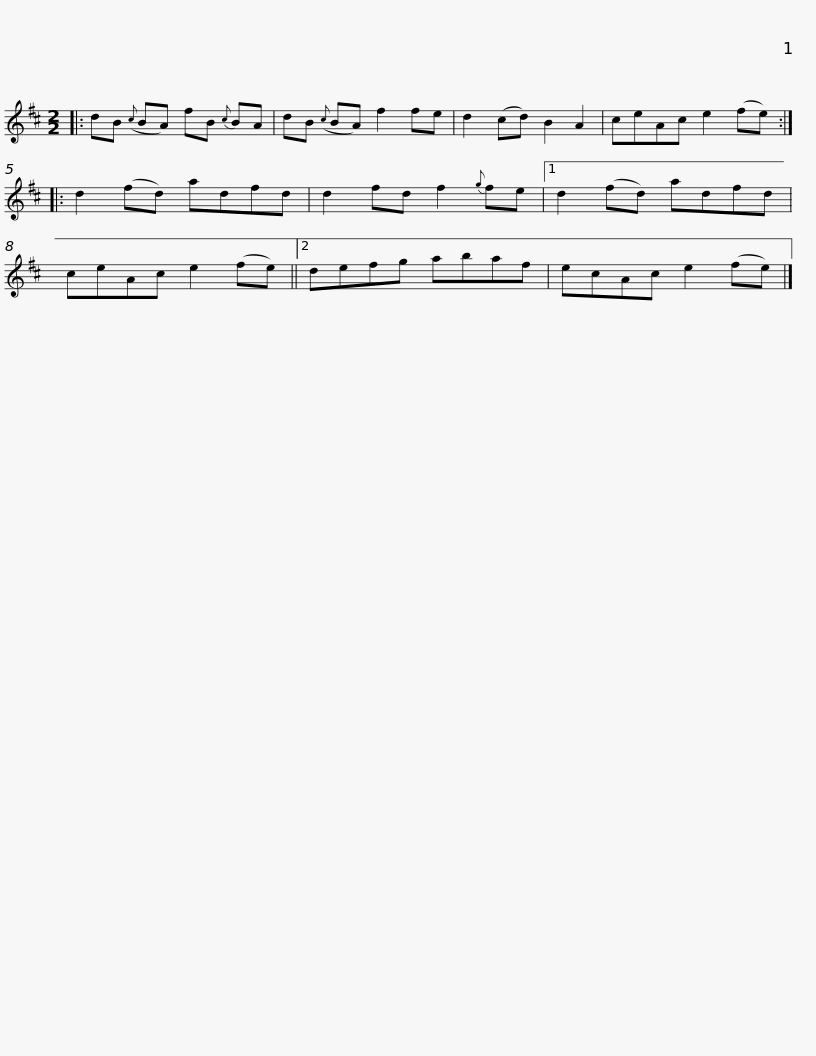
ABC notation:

X:1
L:1/8
M:2/2
I:linebreak $
K:D
V:1 treble
V:1
|: dB({c} BA) fB{c} BA | dB({c} BA) f2 fe | d2 (cd) B2 A2 | ceAc e2 (fe) :: d2 (fd) adfd |$ %5
 d2 fd f2{g} fe |1 d2 (fd) adfd | ceAc e2 (fe) ||2 defg abaf | ecAc e2 (fe) |] %10
